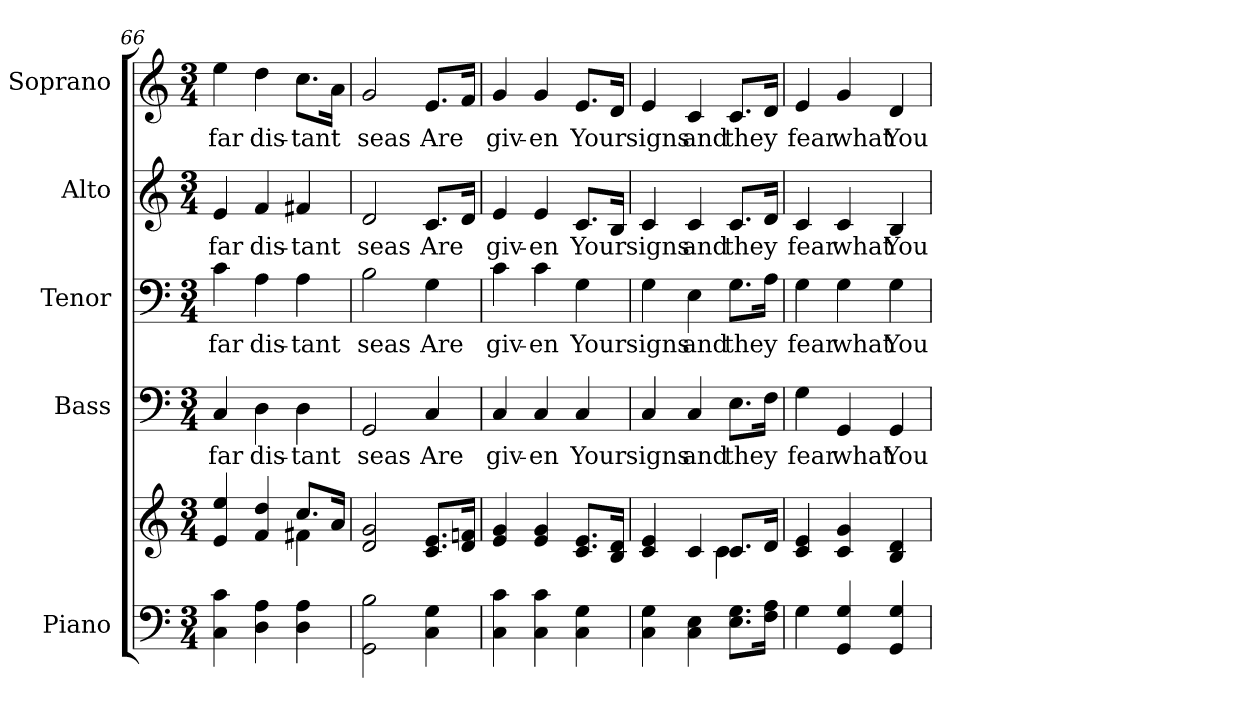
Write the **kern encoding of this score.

**kern	**kern	**kern	**text	**kern	**text	**kern	**text	**kern	**text
*part5	*part5	*part4	*part4	*part3	*part3	*part2	*part2	*part1	*part1
*staff6	*staff5	*staff4	*staff4	*staff3	*staff3	*staff2	*staff2	*staff1	*staff1
*I"Piano	*	*I"Bass	*	*I"Tenor	*	*I"Alto	*	*I"Soprano	*
*I'Pno.	*	*I'B.	*	*I'T.	*	*I'A.	*	*I'S.	*
*clefF4	*clefG2	*clefF4	*	*clefF4	*	*clefG2	*	*clefG2	*
*k[]	*k[]	*k[]	*	*k[]	*	*k[]	*	*k[]	*
*C:	*C:	*C:	*	*C:	*	*C:	*	*C:	*
*M3/4	*M3/4	*M3/4	*	*M3/4	*	*M3/4	*	*M3/4	*
=66	=66	=66	=66	=66	=66	=66	=66	=66	=66
*	*^	*	*	*	*	*	*	*	*
!	!	!	!	!LO:LY:b:color=#000000	!	!	!	!	!	!
!	!	!	!	!	!	!LO:LY:b:color=#000000	!	!	!	!
!	!	!	!	!	!	!	!	!LO:LY:b:color=#000000	!	!
!	!	!	!	!	!	!	!	!	!	!LO:LY:b:color=#000000
4Ci\ 4ci	4ei/ 4eei	2ryy	4Ci/	far	4ci\	far	4ei/	far	4eei\	far
!	!	!	!	!LO:LY:b:color=#000000	!	!	!	!	!	!
!	!	!	!	!	!	!LO:LY:b:color=#000000	!	!	!	!
!	!	!	!	!	!	!	!	!LO:LY:b:color=#000000	!	!
!	!	!	!	!	!	!	!	!	!	!LO:LY:b:color=#000000
4Di\ 4Ai	4fi/ 4ddi	.	4Di\	dis-	4Ai\	dis-	4fi/	dis-	4ddi\	dis-
!	!	!	!	!LO:LY:b:color=#000000	!	!	!	!	!	!
!	!	!	!	!	!	!LO:LY:b:color=#000000	!	!	!	!
!	!	!	!	!	!	!	!	!LO:LY:b:color=#000000	!	!
!	!	!	!	!	!	!	!	!	!	!LO:LY:b:color=#000000
4Di\ 4Ai	8.cci/L	4f#Xi\	4Di\	-tant	4Ai\	-tant	4f#Xi/	-tant	8.cci\L	-tant
.	16ai/Jk	.	.	.	.	.	.	.	16ai\Jk	.
*	*v	*v	*	*	*	*	*	*	*	*
=67	=67	=67	=67	=67	=67	=67	=67	=67	=67
!	!	!	!LO:LY:b:color=#000000	!	!	!	!	!	!
!	!	!	!	!	!LO:LY:b:color=#000000	!	!	!	!
!	!	!	!	!	!	!	!LO:LY:b:color=#000000	!	!
!	!	!	!	!	!	!	!	!	!LO:LY:b:color=#000000
2GGi\ 2Bi	2di/ 2gi	2GGi/	seas	2Bi\	seas	2di/	seas	2gi/	seas
!	!	!	!LO:LY:b:color=#000000	!	!	!	!	!	!
!	!	!	!	!	!LO:LY:b:color=#000000	!	!	!	!
!	!	!	!	!	!	!	!LO:LY:b:color=#000000	!	!
!	!	!	!	!	!	!	!	!	!LO:LY:b:color=#000000
4Ci\ 4Gi	8.ci/ 8.eiL	4Ci/	Are	4Gi\	Are	8.ci/L	Are	8.ei/L	Are
.	16di/ 16fniJk	.	.	.	.	16di/Jk	.	16fi/Jk	.
!!LO:PB:g=z
=68	=68	=68	=68	=68	=68	=68	=68	=68	=68
!	!	!	!LO:LY:b:color=#000000	!	!	!	!	!	!
!	!	!	!	!	!LO:LY:b:color=#000000	!	!	!	!
!	!	!	!	!	!	!	!LO:LY:b:color=#000000	!	!
!	!	!	!	!	!	!	!	!	!LO:LY:b:color=#000000
4Ci\ 4ci	4ei/ 4gi	4Ci/	giv-	4ci\	giv-	4ei/	giv-	4gi/	giv-
!	!	!	!LO:LY:b:color=#000000	!	!	!	!	!	!
!	!	!	!	!	!LO:LY:b:color=#000000	!	!	!	!
!	!	!	!	!	!	!	!LO:LY:b:color=#000000	!	!
!	!	!	!	!	!	!	!	!	!LO:LY:b:color=#000000
4Ci\ 4ci	4ei/ 4gi	4Ci/	-en	4ci\	-en	4ei/	-en	4gi/	-en
!	!	!	!LO:LY:b:color=#000000	!	!	!	!	!	!
!	!	!	!	!	!LO:LY:b:color=#000000	!	!	!	!
!	!	!	!	!	!	!	!LO:LY:b:color=#000000	!	!
!	!	!	!	!	!	!	!	!	!LO:LY:b:color=#000000
4Ci\ 4Gi	8.ci/ 8.eiL	4Ci/	Your	4Gi\	Your	8.ci/L	Your	8.ei/L	Your
.	16Bi/ 16diJk	.	.	.	.	16Bi/Jk	.	16di/Jk	.
=69	=69	=69	=69	=69	=69	=69	=69	=69	=69
*	*^	*	*	*	*	*	*	*	*
!	!	!	!	!LO:LY:b:color=#000000	!	!	!	!	!	!
!	!	!	!	!	!	!LO:LY:b:color=#000000	!	!	!	!
!	!	!	!	!	!	!	!	!LO:LY:b:color=#000000	!	!
!	!	!	!	!	!	!	!	!	!	!LO:LY:b:color=#000000
4Ci\ 4Gi	4ci/ 4ei	2ryy	4Ci/	signs	4Gi\	signs	4ci/	signs	4ei/	signs
!	!	!	!	!LO:LY:b:color=#000000	!	!	!	!	!	!
!	!	!	!	!	!	!LO:LY:b:color=#000000	!	!	!	!
!	!	!	!	!	!	!	!	!LO:LY:b:color=#000000	!	!
!	!	!	!	!	!	!	!	!	!	!LO:LY:b:color=#000000
4Ci\ 4Ei	4ci/	.	4Ci/	and	4Ei\	and	4ci/	and	4ci/	and
!	!	!	!	!LO:LY:b:color=#000000	!	!	!	!	!	!
!	!	!	!	!	!	!LO:LY:b:color=#000000	!	!	!	!
!	!	!	!	!	!	!	!	!LO:LY:b:color=#000000	!	!
!	!	!	!	!	!	!	!	!	!	!LO:LY:b:color=#000000
8.Ei\ 8.GiL	8.ci/L	4ci\	8.Ei\L	they	8.Gi\L	they	8.ci/L	they	8.ci/L	they
16Fi\ 16AiJk	16di/Jk	.	16Fi\Jk	.	16Ai\Jk	.	16di/Jk	.	16di/Jk	.
*	*v	*v	*	*	*	*	*	*	*	*
=70	=70	=70	=70	=70	=70	=70	=70	=70	=70
!	!	!	!LO:LY:b:color=#000000	!	!	!	!	!	!
!	!	!	!	!	!LO:LY:b:color=#000000	!	!	!	!
!	!	!	!	!	!	!	!LO:LY:b:color=#000000	!	!
!	!	!	!	!	!	!	!	!	!LO:LY:b:color=#000000
4Gi\	4ci/ 4ei	4Gi\	fear	4Gi\	fear	4ci/	fear	4ei/	fear
!	!	!	!LO:LY:b:color=#000000	!	!	!	!	!	!
!	!	!	!	!	!LO:LY:b:color=#000000	!	!	!	!
!	!	!	!	!	!	!	!LO:LY:b:color=#000000	!	!
!	!	!	!	!	!	!	!	!	!LO:LY:b:color=#000000
4GGi/ 4Gi	4ci/ 4gi	4GGi/	what	4Gi\	what	4ci/	what	4gi/	what
!	!	!	!LO:LY:b:color=#000000	!	!	!	!	!	!
!	!	!	!	!	!LO:LY:b:color=#000000	!	!	!	!
!	!	!	!	!	!	!	!LO:LY:b:color=#000000	!	!
!	!	!	!	!	!	!	!	!	!LO:LY:b:color=#000000
4GGi/ 4Gi	4Bi/ 4di	4GGi/	You	4Gi\	You	4Bi/	You	4di/	You
=	=	=	=	=	=	=	=	=	=
*-	*-	*-	*-	*-	*-	*-	*-	*-	*-
